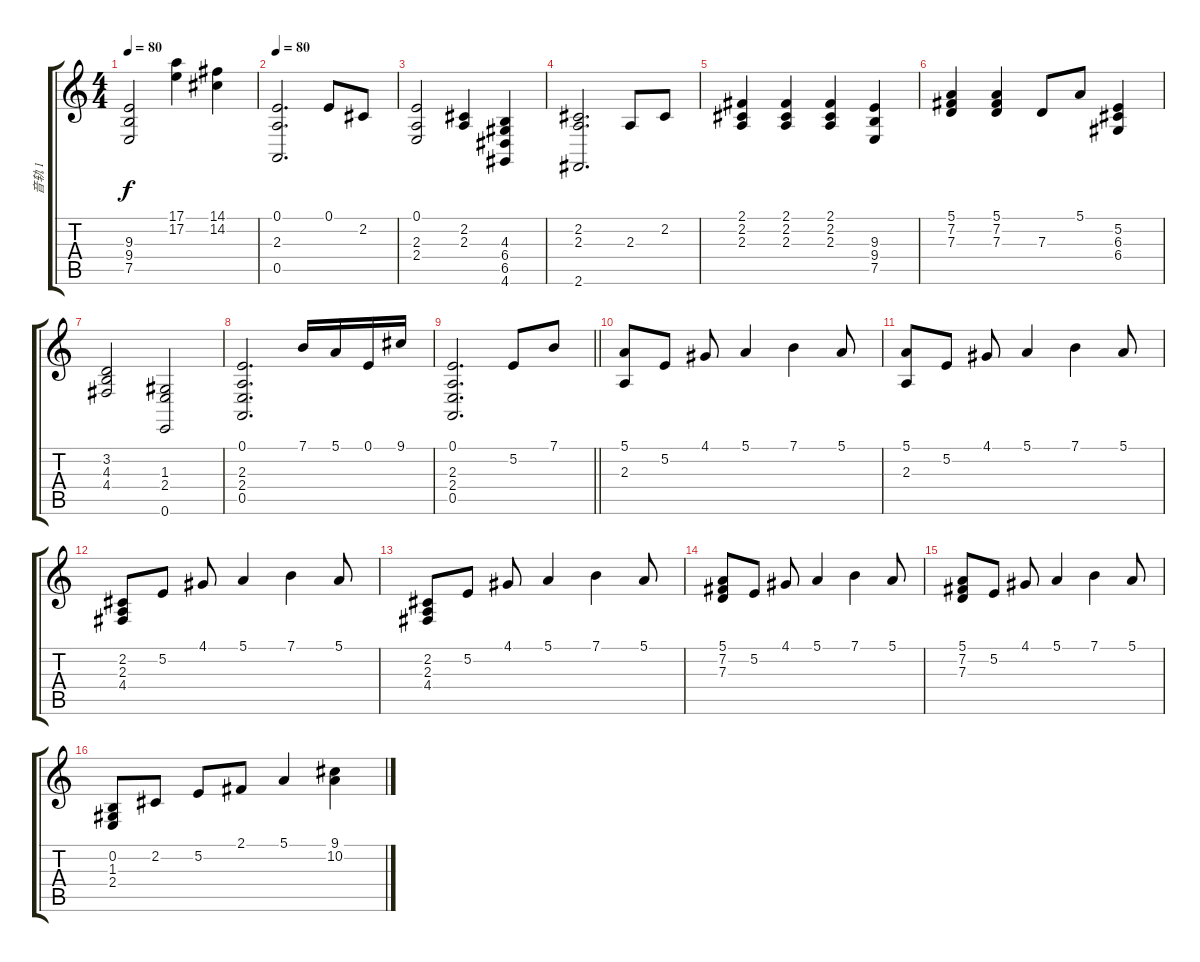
\track ("音轨 1" "音轨 1") {instrument acousticgrandpiano}
\staff {score tabs}
\tuning (E4 B3 G3 D3 A2 E2) {hide}
\ts (4 4)
\tempo 80
\clef g2
\ks c
(9.3 9.4 7.5).2{dy f} (17.1 17.2).4 (14.1 14.2).4 |
\tempo 80
(0.1 2.3 0.5).2{d} 0.1.8 2.2.8 |
(0.1 2.3 2.4).2 (2.2 2.3).4 (4.3 6.4 6.5 4.6).4 |
(2.2 2.3 2.6).2{d} 2.3.8 2.2.8 |
(2.1 2.2 2.3).4 (2.1 2.2 2.3).4 (2.1 2.2 2.3).4 (9.3 9.4 7.5).4 |
(5.1 7.2 7.3).4 (5.1 7.2 7.3).4 7.3.8 5.1.8 (5.2 6.3 6.4).4 |
(3.2 4.3 4.4).2 (1.3 2.4 0.6).2 |
(0.1 2.3 2.4 0.5).2{d} 7.1.16 5.1.16 0.1.16 9.1.16 |
\barLineRight lightlight
(0.1 2.3 2.4 0.5).2{d} 5.2.8 7.1.8 |
(5.1 2.3).8 5.2.8 4.1.8 5.1.4 7.1.4 5.1.8 |
(5.1 2.3).8 5.2.8 4.1.8 5.1.4 7.1.4 5.1.8 |
(2.2 2.3 4.4).8 5.2.8 4.1.8 5.1.4 7.1.4 5.1.8 |
(2.2 2.3 4.4).8 5.2.8 4.1.8 5.1.4 7.1.4 5.1.8 |
(5.1 7.2 7.3).8 5.2.8 4.1.8 5.1.4 7.1.4 5.1.8 |
(5.1 7.2 7.3).8 5.2.8 4.1.8 5.1.4 7.1.4 5.1.8 |
(0.2 1.3 2.4).8 2.2.8 5.2.8 2.1.8 5.1.4 (9.1 10.2).4
